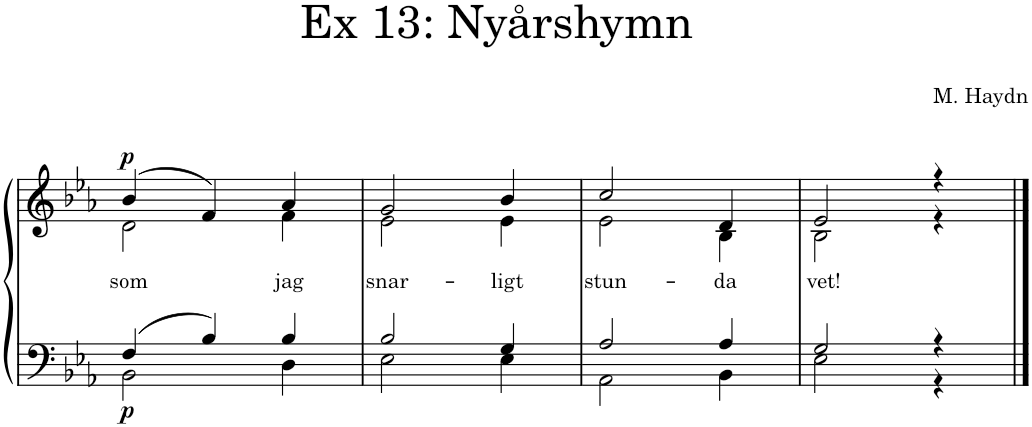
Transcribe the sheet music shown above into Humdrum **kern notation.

**kern	**kern	**text	**dynam
*part1	*part1	*part1	*part1
*staff2	*staff1	*staff1	*staff1/2
*I"Piano	*	*	*
*I'Pno.	*	*	*
*clefF4	*clefG2	*	*
*k[b-e-a-]	*k[b-e-a-]	*	*
*M3/4	*M3/4	*	*
=1	=1	=1	=1
*^	*	*	*
!	!	!	!LO:LY:b	!LO:DY:b=2
*	*	*^	*	*
!	!	!	!	!	!LO:DY:n=1:a
4F/	2BB-\	(4b-/	2d\	som	p p
4B-/	.	4f/)	.	.	.
!	!	!	!	!LO:LY:b	!
4B-/	4D\	4a-/	4f\	jag	.
=2	=2	=2	=2	=2	=2
!	!	!	!	!LO:LY:b	!
2B-/	2E-\	2g/	2e-\	snar-	.
!	!	!	!	!LO:LY:b	!
4G/	4E-\	4b-/	4e-\	-ligt	.
=3	=3	=3	=3	=3	=3
!	!	!	!	!LO:LY:b	!
2A-/	2AA-\	2cc/	2e-\	stun-	.
!	!	!	!	!LO:LY:b	!
4A-/	4BB-\	4d/	4B-\	-da	.
=4	=4	=4	=4	=4	=4
!	!	!	!	!LO:LY:b	!
2G/	2E-\	2e-/	2B-\	vet!	.
4r	4r	4r	4r	.	.
*v	*v	*	*	*	*
*	*v	*v	*	*
==	==	==	==
*-	*-	*-	*-
